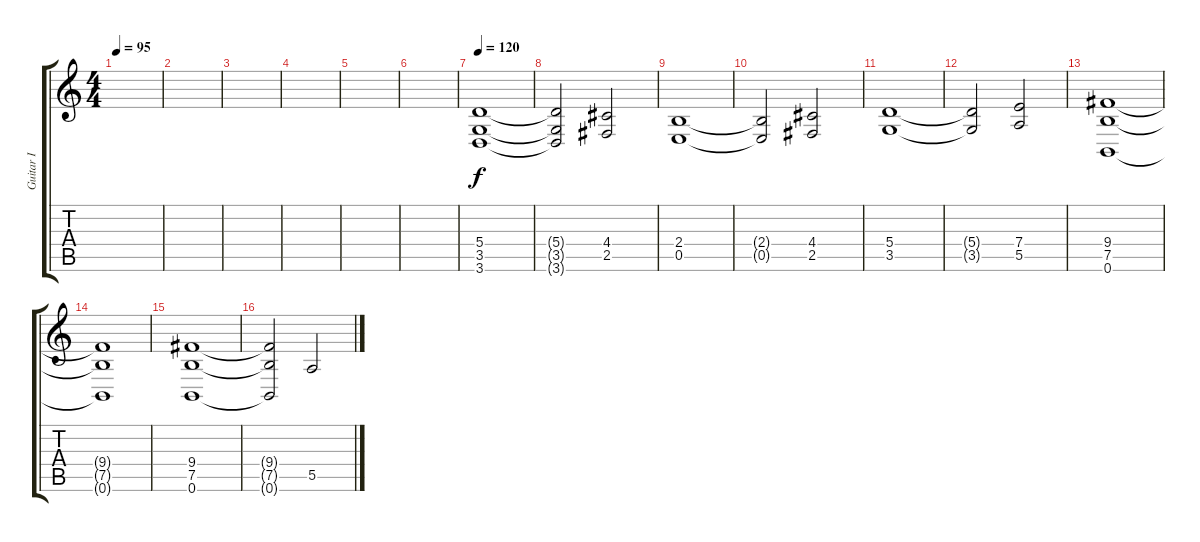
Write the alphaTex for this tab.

\track ("Guitar I" "Guitar I") {instrument distortionguitar}
\staff {score tabs}
\tuning (B3 Gb3 D3 A2 E2 B1) {hide}
\ts (4 4)
\tempo 95
\clef g2
\ks c
|
|
|
|
|
|
\tempo 120
(5.4 3.5 3.6).1{volume 13} |
(5.4{t} 3.5{t} 3.6{t}).2 (4.4 2.5).2 |
(2.4 0.5).1 |
(2.4{t} 0.5{t}).2 (4.4 2.5).2 |
(5.4 3.5).1 |
(5.4{t} 3.5{t}).2 (7.4 5.5).2 |
(9.4 7.5 0.6).1 |
(9.4{t} 7.5{t} 0.6{t}).1 |
(9.4 7.5 0.6).1 |
(9.4{t} 7.5{t} 0.6{t}).2 5.5.2
